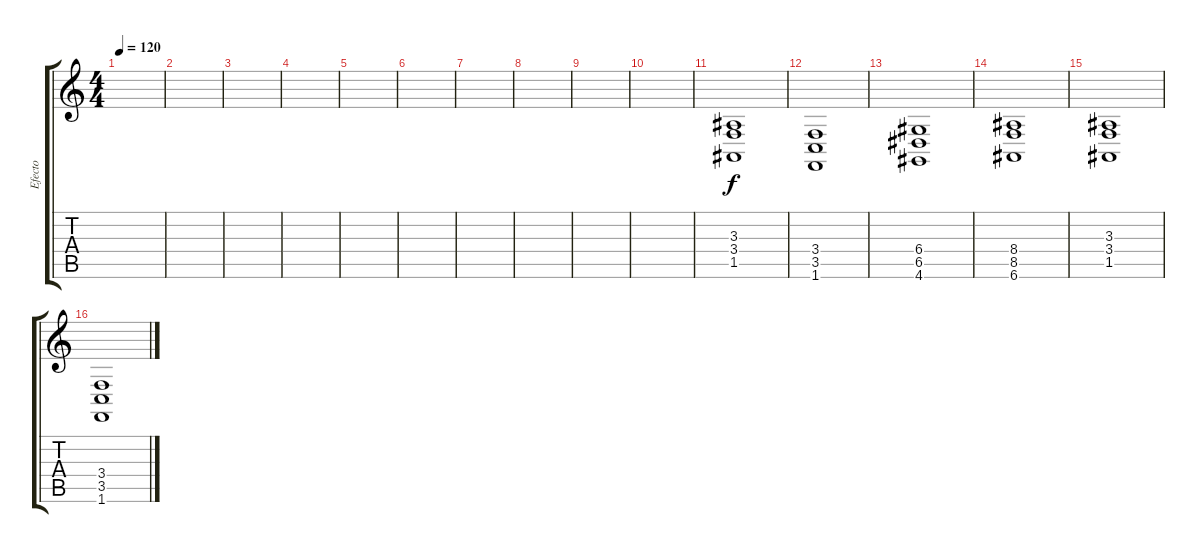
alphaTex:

\track ("Efecto" "Efecto") {instrument stringensemble2}
\staff {score tabs}
\tuning (E4 B3 G3 D3 A2 E2) {hide}
\ts (4 4)
\tempo 120
\clef g2
\ks c
|
|
|
|
|
|
|
|
|
|
(3.3 3.4 1.5).1 |
(3.4 3.5 1.6).1 |
(6.4 6.5 4.6).1 |
(8.4 8.5 6.6).1 |
(3.3 3.4 1.5).1 |
(3.4 3.5 1.6).1
